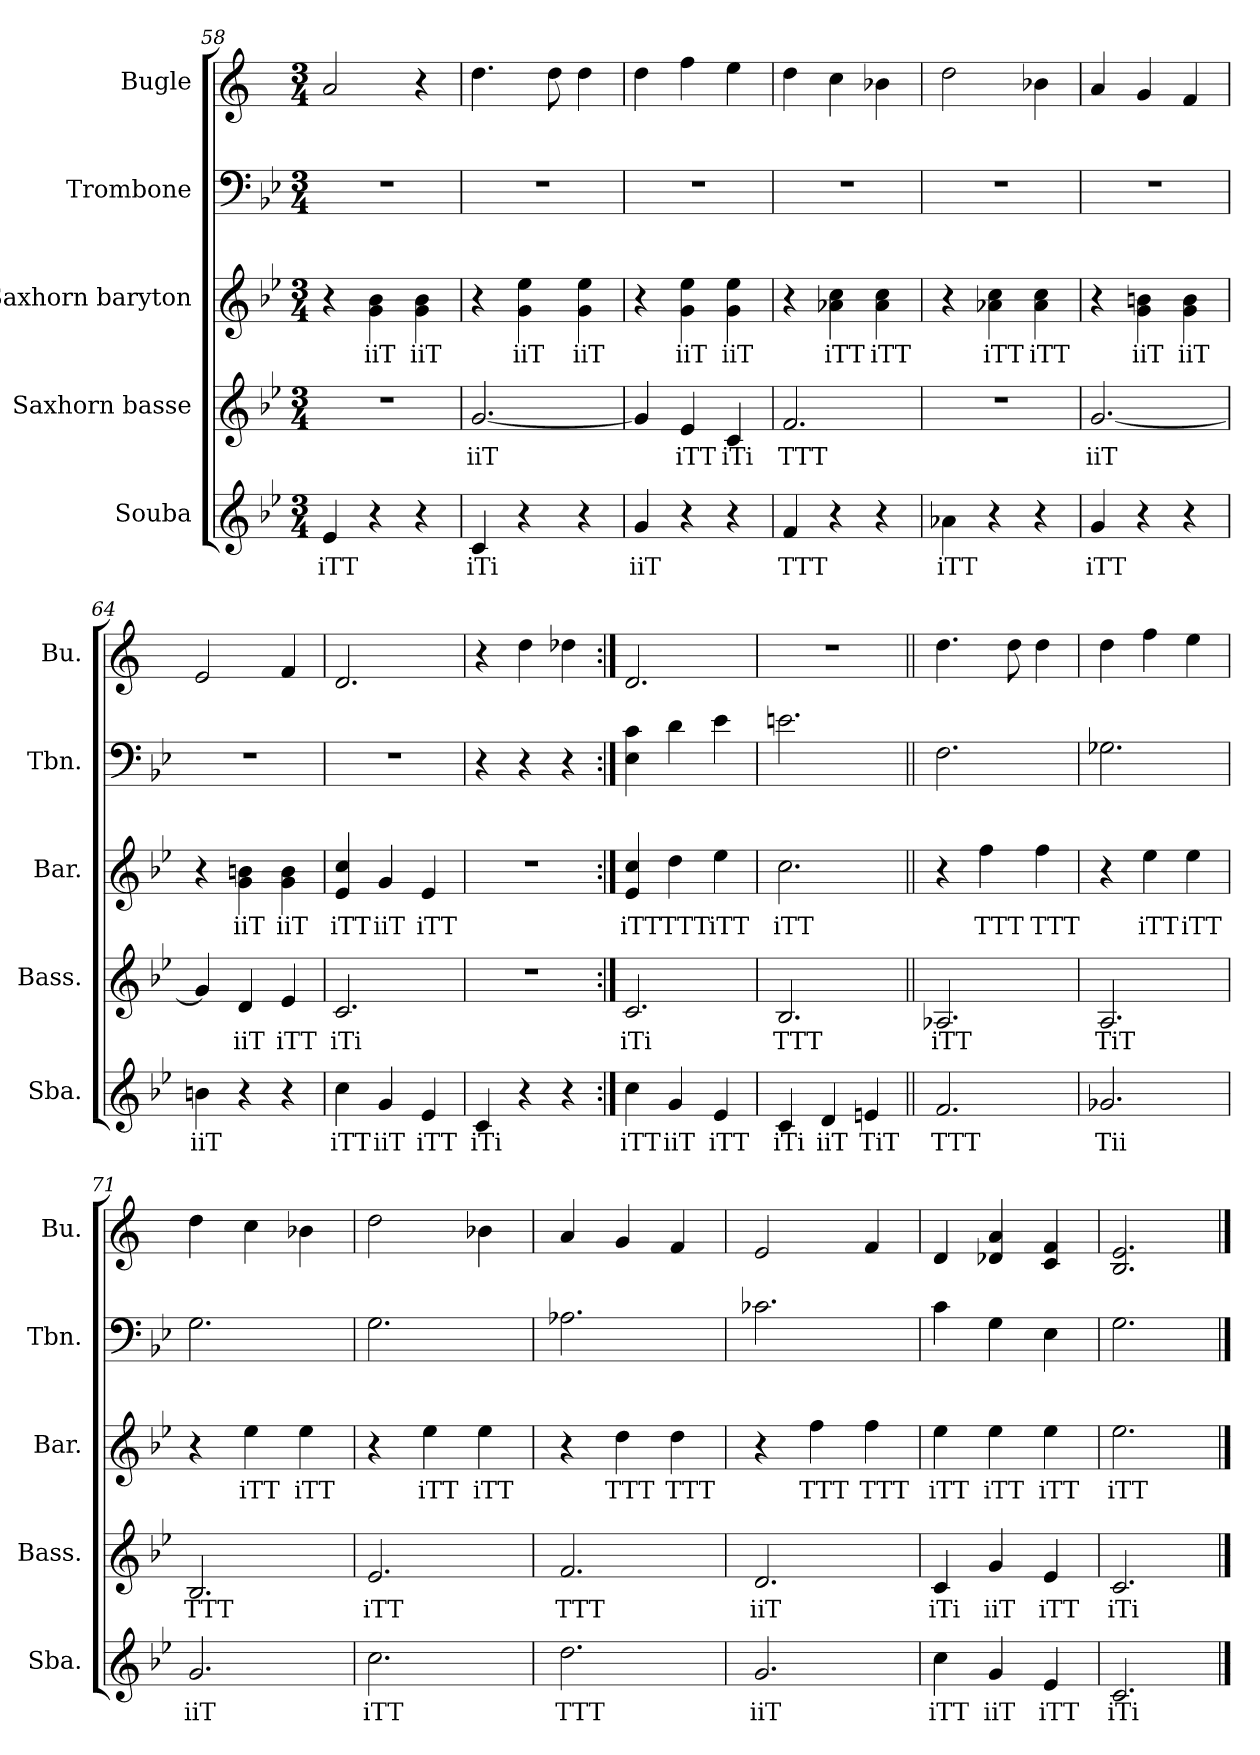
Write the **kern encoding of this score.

**kern	**text	**kern	**text	**kern	**text	**kern	**kern
*part5	*part5	*part4	*part4	*part3	*part3	*part2	*part1
*staff5	*staff5	*staff4	*staff4	*staff3	*staff3	*staff2	*staff1
*I"Souba	*	*I"Saxhorn basse	*	*I"Saxhorn baryton	*	*I"Trombone	*I"Bugle
*I'Sba.	*	*I'Bass.	*	*I'Bar.	*	*I'Tbn.	*I'Bu.
*clefG2	*	*clefG2	*	*clefG2	*	*clefF4	*clefG2
*ITrd15c26	*	*ITrd8c14	*	*ITrd8c14	*	*	*ITrd1c2
*k[b-e-]	*	*k[b-e-]	*	*k[b-e-]	*	*k[b-e-]	*k[b-e-]
*M3/4	*	*M3/4	*	*M3/4	*	*M3/4	*M3/4
=58	=58	=58	=58	=58	=58	=58	=58
!	!LO:LY:b	!	!	!	!	!	!
4EE-/	iTT	2.r	.	4r	.	2.r	2g/
!	!	!	!	!	!LO:LY:b	!	!
4r	.	.	.	4G\ 4B-\	iiT	.	.
!	!	!	!	!	!LO:LY:b	!	!
4r	.	.	.	4G\ 4B-\	iiT	.	4r
=59	=59	=59	=59	=59	=59	=59	=59
!	!LO:LY:b	!	!LO:LY:b	!	!	!	!
4CC/	iTi	[2.G/	iiT	4r	.	2.r	4.cc\
!	!	!	!	!	!LO:LY:b	!	!
4r	.	.	.	4G\ 4e-\	iiT	.	.
.	.	.	.	.	.	.	8cc\
!	!	!	!	!	!LO:LY:b	!	!
4r	.	.	.	4G\ 4e-\	iiT	.	4cc\
=60	=60	=60	=60	=60	=60	=60	=60
!	!LO:LY:b	!	!	!	!	!	!
4GG/	iiT	4G/]	.	4r	.	2.r	4cc\
!	!	!	!LO:LY:b	!	!LO:LY:b	!	!
4r	.	4E-/	iTT	4G\ 4e-\	iiT	.	4ee-\
!	!	!	!LO:LY:b	!	!LO:LY:b	!	!
4r	.	4C/	iTi	4G\ 4e-\	iiT	.	4dd\
=61	=61	=61	=61	=61	=61	=61	=61
!	!LO:LY:b	!	!LO:LY:b	!	!	!	!
4FF/	TTT	2.F/	TTT	4r	.	2.r	4cc\
!	!	!	!	!	!LO:LY:b	!	!
4r	.	.	.	4A-X\ 4c\	iTT	.	4b-\
!	!	!	!	!	!LO:LY:b	!	!
4r	.	.	.	4A-\ 4c\	iTT	.	4a-X\
!!LO:PB:g=z
=62	=62	=62	=62	=62	=62	=62	=62
!	!LO:LY:b	!	!	!	!	!	!
4AA-X\	iTT	2.r	.	4r	.	2.r	2cc\
!	!	!	!	!	!LO:LY:b	!	!
4r	.	.	.	4A-X\ 4c\	iTT	.	.
!	!	!	!	!	!LO:LY:b	!	!
4r	.	.	.	4A-\ 4c\	iTT	.	4a-X\
=63	=63	=63	=63	=63	=63	=63	=63
!	!LO:LY:b	!	!LO:LY:b	!	!	!	!
4GG/	iTT	[2.G/	iiT	4r	.	2.r	4g/
!	!	!	!	!	!LO:LY:b	!	!
4r	.	.	.	4G\ 4Bn\	iiT	.	4f/
!	!	!	!	!	!LO:LY:b	!	!
4r	.	.	.	4G\ 4B\	iiT	.	4e-/
=64	=64	=64	=64	=64	=64	=64	=64
!	!LO:LY:b	!	!	!	!	!	!
4BBn\	iiT	4G/]	.	4r	.	2.r	2d/
!	!	!	!LO:LY:b	!	!LO:LY:b	!	!
4r	.	4D/	iiT	4G\ 4Bn\	iiT	.	.
!	!	!	!LO:LY:b	!	!LO:LY:b	!	!
4r	.	4E-/	iTT	4G\ 4B\	iiT	.	4e-/
=65	=65	=65	=65	=65	=65	=65	=65
!	!LO:LY:b	!	!LO:LY:b	!	!LO:LY:b	!	!
4C\	iTT	2.C/	iTi	4E-/ 4c/	iTT	2.r	2.c/
!	!LO:LY:b	!	!	!	!LO:LY:b	!	!
4GG/	iiT	.	.	4G/	iiT	.	.
!	!LO:LY:b	!	!	!	!LO:LY:b	!	!
4EE-/	iTT	.	.	4E-/	iTT	.	.
=66	=66	=66	=66	=66	=66	=66	=66
!	!LO:LY:b	!	!	!	!	!	!
4CC/	iTi	2.r	.	2.r	.	4r	4r
4r	.	.	.	.	.	4r	4cc\
4r	.	.	.	.	.	4r	4cc-X\
=67:|!	=67:|!	=67:|!	=67:|!	=67:|!	=67:|!	=67:|!	=67:|!
!	!LO:LY:b	!	!LO:LY:b	!	!LO:LY:b	!	!
4C\	iTT	2.C/	iTi	4E-/ 4c/	iTT	4E-\ 4c\	2.c/
!	!LO:LY:b	!	!	!	!LO:LY:b	!	!
4GG/	iiT	.	.	4d\	TTT	4d\	.
!	!LO:LY:b	!	!	!	!LO:LY:b	!	!
4EE-/	iTT	.	.	4e-\	iTT	4e-\	.
!!LO:LB:g=z
=68	=68	=68	=68	=68	=68	=68	=68
!	!LO:LY:b	!	!LO:LY:b	!	!LO:LY:b	!	!
4CC/	iTi	2.BB-/	TTT	2.c\	iTT	2.en\	2.r
!	!LO:LY:b	!	!	!	!	!	!
4DD/	iiT	.	.	.	.	.	.
!	!LO:LY:b	!	!	!	!	!	!
4EEn/	TiT	.	.	.	.	.	.
=69||	=69||	=69||	=69||	=69||	=69||	=69||	=69||
!	!LO:LY:b	!	!LO:LY:b	!	!	!	!
2.FF/	TTT	2.AA-X/	iTT	4r	.	2.F\	4.cc\
!	!	!	!	!	!LO:LY:b	!	!
.	.	.	.	4f\	TTT	.	.
.	.	.	.	.	.	.	8cc\
!	!	!	!	!	!LO:LY:b	!	!
.	.	.	.	4f\	TTT	.	4cc\
=70	=70	=70	=70	=70	=70	=70	=70
!	!LO:LY:b	!	!LO:LY:b	!	!	!	!
2.GG-X/	Tii	2.AA/	TiT	4r	.	2.G-X\	4cc\
!	!	!	!	!	!LO:LY:b	!	!
.	.	.	.	4e-\	iTT	.	4ee-\
!	!	!	!	!	!LO:LY:b	!	!
.	.	.	.	4e-\	iTT	.	4dd\
=71	=71	=71	=71	=71	=71	=71	=71
!	!LO:LY:b	!	!LO:LY:b	!	!	!	!
2.GG/	iiT	2.BB-/	TTT	4r	.	2.G\	4cc\
!	!	!	!	!	!LO:LY:b	!	!
.	.	.	.	4e-\	iTT	.	4b-\
!	!	!	!	!	!LO:LY:b	!	!
.	.	.	.	4e-\	iTT	.	4a-X\
=72	=72	=72	=72	=72	=72	=72	=72
!	!LO:LY:b	!	!LO:LY:b	!	!	!	!
2.C\	iTT	2.E-/	iTT	4r	.	2.G\	2cc\
!	!	!	!	!	!LO:LY:b	!	!
.	.	.	.	4e-\	iTT	.	.
!	!	!	!	!	!LO:LY:b	!	!
.	.	.	.	4e-\	iTT	.	4a-X\
=73	=73	=73	=73	=73	=73	=73	=73
!	!LO:LY:b	!	!LO:LY:b	!	!	!	!
2.D\	TTT	2.F/	TTT	4r	.	2.A-X\	4g/
!	!	!	!	!	!LO:LY:b	!	!
.	.	.	.	4d\	TTT	.	4f/
!	!	!	!	!	!LO:LY:b	!	!
.	.	.	.	4d\	TTT	.	4e-/
!!LO:PB:g=z
=74	=74	=74	=74	=74	=74	=74	=74
!	!LO:LY:b	!	!LO:LY:b	!	!	!	!
2.GG/	iiT	2.D/	iiT	4r	.	2.c-X\	2d/
!	!	!	!	!	!LO:LY:b	!	!
.	.	.	.	4f\	TTT	.	.
!	!	!	!	!	!LO:LY:b	!	!
.	.	.	.	4f\	TTT	.	4e-/
=75	=75	=75	=75	=75	=75	=75	=75
!	!LO:LY:b	!	!LO:LY:b	!	!LO:LY:b	!	!
4C\	iTT	4C/	iTi	4e-\	iTT	4c\	4c/
!	!LO:LY:b	!	!LO:LY:b	!	!LO:LY:b	!	!
4GG/	iiT	4G/	iiT	4e-\	iTT	4G\	4c-X/ 4g/
!	!LO:LY:b	!	!LO:LY:b	!	!LO:LY:b	!	!
4EE-/	iTT	4E-/	iTT	4e-\	iTT	4E-\	4B-/ 4e-/
=76	=76	=76	=76	=76	=76	=76	=76
!	!LO:LY:b	!	!LO:LY:b	!	!LO:LY:b	!	!
2.CC/	iTi	2.C/	iTi	2.e-\	iTT	2.G\	2.A/ 2.d/
==	==	==	==	==	==	==	==
*-	*-	*-	*-	*-	*-	*-	*-
